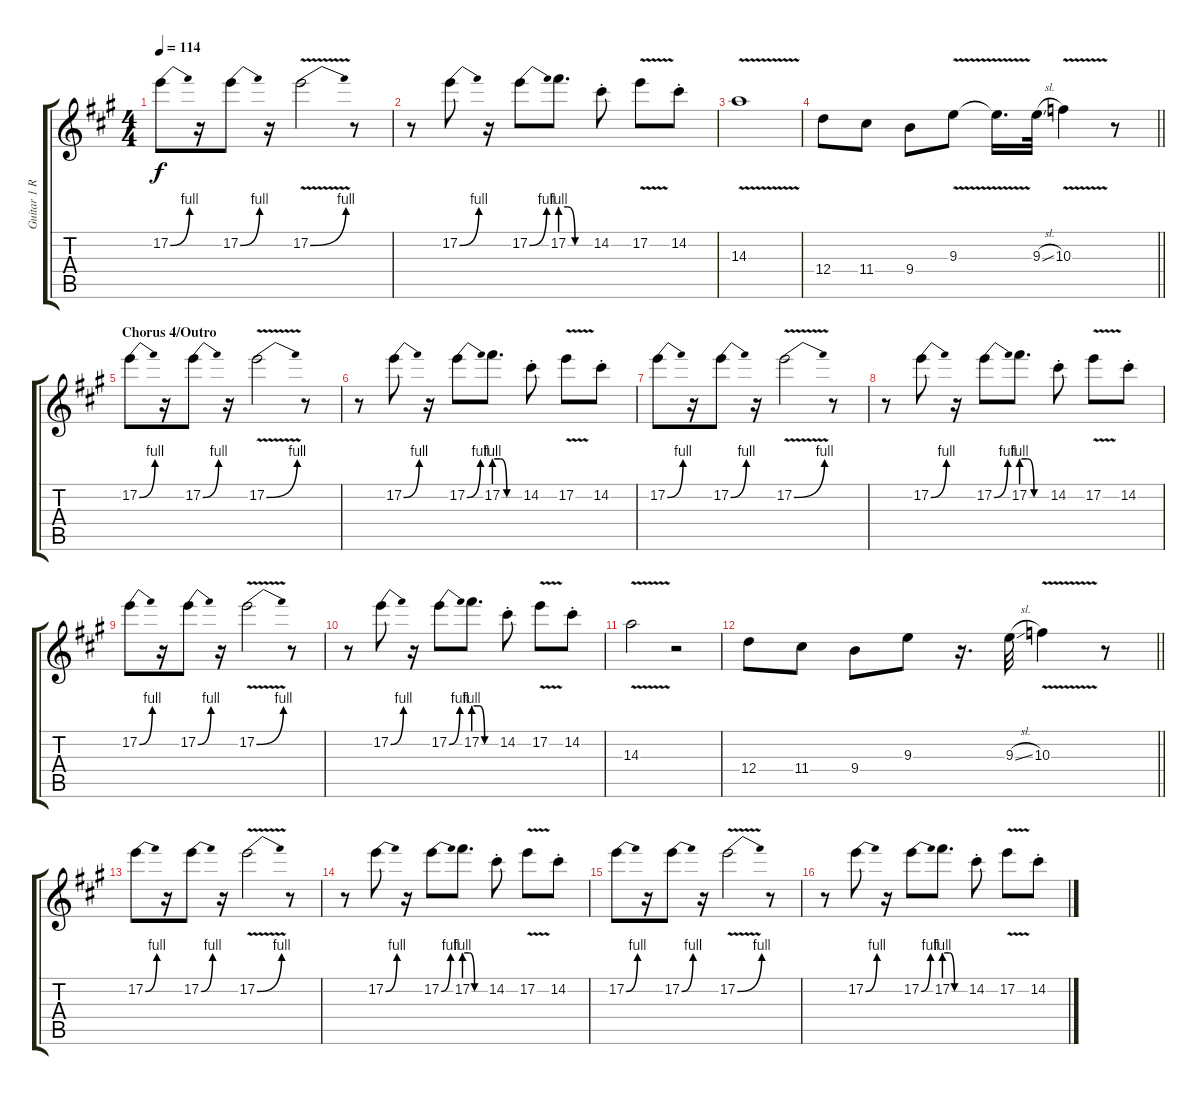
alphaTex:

\track ("Guitar 1 Right" "Guitar 1 R") {instrument overdrivenguitar}
\staff {score tabs}
\tuning (E4 B3 G3 D3 A2 E2) {hide}
\ts (4 4)
\tempo 114
\clef g2
\ks a
17.2{be (bend 0 0 60 4)}.8{dy f} r.16 17.2{be (bend 0 0 60 4)}.8 r.16 17.2{be (bend 0 0 60 4) v}.2 r.8 |
r.8 17.2{be (bend 0 0 60 4)}.8 r.16 17.2{be (bend 0 0 60 4)}.8 17.2{be (custom 0 4 15 4 30 0 60 0)}.8{d} 14.2{st}.8 17.2{v}.8 14.2{st}.8 |
14.3{v}.1 |
\barLineRight lightlight
12.4.8 11.4.8 9.4.8 9.3{v}.8 9.3{t}.16{d} 9.3{sl}.32 10.3{v}.4 r.8 |
\section ("" "Chorus 4/Outro")
17.2{be (bend 0 0 60 4)}.8 r.16 17.2{be (bend 0 0 60 4)}.8 r.16 17.2{be (bend 0 0 60 4) v}.2 r.8 |
r.8 17.2{be (bend 0 0 60 4)}.8 r.16 17.2{be (bend 0 0 60 4)}.8 17.2{be (custom 0 4 15 4 30 0 60 0)}.8{d} 14.2{st}.8 17.2{v}.8 14.2{st}.8 |
17.2{be (bend 0 0 60 4)}.8 r.16 17.2{be (bend 0 0 60 4)}.8 r.16 17.2{be (bend 0 0 60 4) v}.2 r.8 |
r.8 17.2{be (bend 0 0 60 4)}.8 r.16 17.2{be (bend 0 0 60 4)}.8 17.2{be (custom 0 4 15 4 30 0 60 0)}.8{d} 14.2{st}.8 17.2{v}.8 14.2{st}.8 |
17.2{be (bend 0 0 60 4)}.8 r.16 17.2{be (bend 0 0 60 4)}.8 r.16 17.2{be (bend 0 0 60 4) v}.2 r.8 |
r.8 17.2{be (bend 0 0 60 4)}.8 r.16 17.2{be (bend 0 0 60 4)}.8 17.2{be (custom 0 4 15 4 30 0 60 0)}.8{d} 14.2{st}.8 17.2{v}.8 14.2{st}.8 |
14.3{v}.2 r.2 |
\barLineRight lightlight
12.4.8 11.4.8 9.4.8 9.3.8 r.16{d} 9.3{sl}.32 10.3{v}.4 r.8 |
17.2{be (bend 0 0 60 4)}.8 r.16 17.2{be (bend 0 0 60 4)}.8 r.16 17.2{be (bend 0 0 60 4) v}.2 r.8 |
r.8 17.2{be (bend 0 0 60 4)}.8 r.16 17.2{be (bend 0 0 60 4)}.8 17.2{be (custom 0 4 15 4 30 0 60 0)}.8{d} 14.2{st}.8 17.2{v}.8 14.2{st}.8 |
17.2{be (bend 0 0 60 4)}.8 r.16 17.2{be (bend 0 0 60 4)}.8 r.16 17.2{be (bend 0 0 60 4) v}.2 r.8 |
r.8 17.2{be (bend 0 0 60 4)}.8 r.16 17.2{be (bend 0 0 60 4)}.8 17.2{be (custom 0 4 15 4 30 0 60 0)}.8{d} 14.2{st}.8 17.2{v}.8 14.2{st}.8
